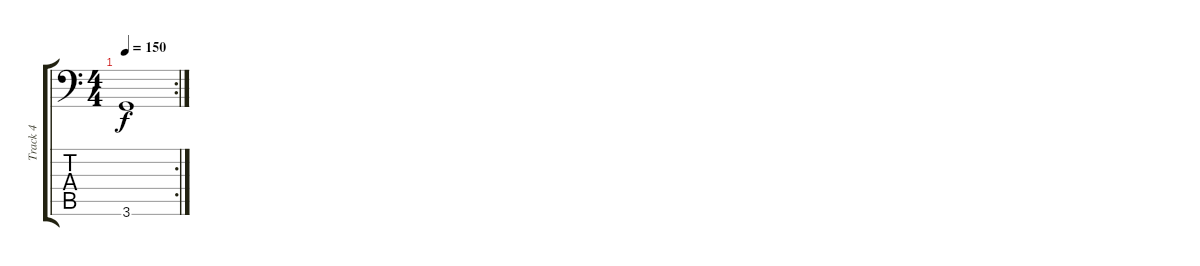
\track ("Track 4" "Track 4") {instrument electricbasspick}
\staff {score tabs}
\tuning (E3 B2 G2 D2 A1 E1) {hide}
\rc 2
\ts (4 4)
\tempo 150
\clef f4
\ks c
3.6.1{dy f}
